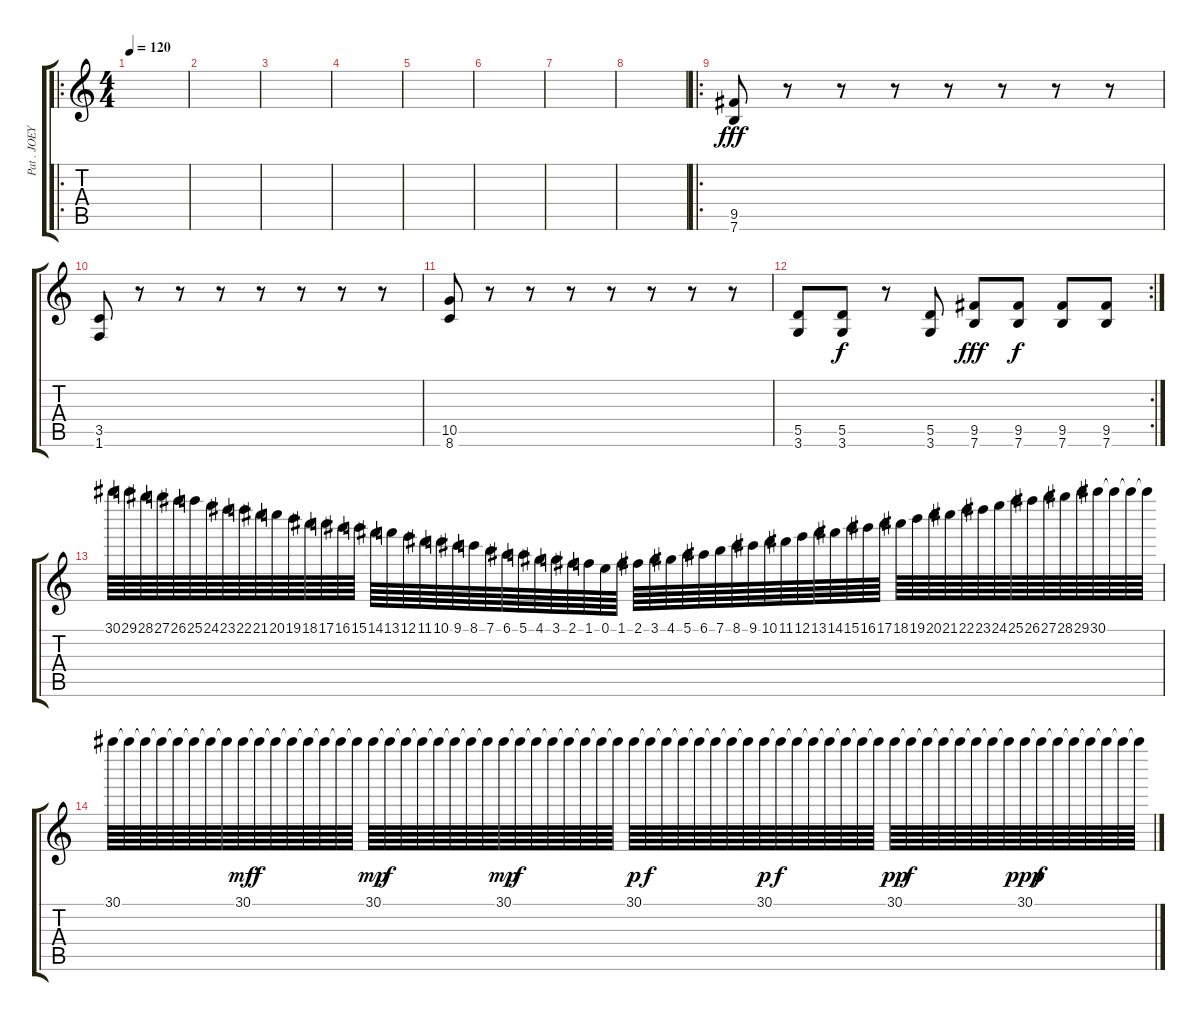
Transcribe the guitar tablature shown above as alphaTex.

\track ("Pat . JOEY  and  Jared" "Pat . JOEY") {instrument distortionguitar}
\staff {score tabs}
\tuning (E4 B3 G3 D3 A2 E2) {hide}
\ro
\ts (4 4)
\tempo 120
\clef g2
\ks c
|
|
|
|
|
|
|
|
\ro
(9.5 7.6).8{dy fff} r.8 r.8 r.8 r.8 r.8 r.8 r.8 |
(3.5 1.6).8 r.8 r.8 r.8 r.8 r.8 r.8 r.8 |
(10.5 8.6).8 r.8 r.8 r.8 r.8 r.8 r.8 r.8 |
\rc 2
(5.5 3.6).8 (5.5 3.6).8{dy f} r.8 (5.5 3.6).8 (9.5 7.6).8{dy fff} (9.5 7.6).8{dy f} (9.5 7.6).8 (9.5 7.6).8 |
30.1.64{instrument stringensemble1} 29.1.64 28.1.64 27.1.64 26.1.64 25.1.64 24.1.64 23.1.64 22.1.64 21.1.64 20.1.64 19.1.64 18.1.64 17.1.64 16.1.64 15.1.64 14.1.64 13.1.64 12.1.64 11.1.64 10.1.64 9.1.64 8.1.64 7.1.64 6.1.64 5.1.64 4.1.64 3.1.64 2.1.64 1.1.64 0.1.64 1.1.64 2.1.64 3.1.64 4.1.64 5.1.64 6.1.64 7.1.64 8.1.64 9.1.64 10.1.64 11.1.64 12.1.64 13.1.64 14.1.64 15.1.64 16.1.64 17.1.64 18.1.64 19.1.64 20.1.64 21.1.64 22.1.64 23.1.64 24.1.64 25.1.64 26.1.64 27.1.64 28.1.64 29.1.64 30.1.64 30.1{t}.64 30.1{t}.64 30.1{t}.64 |
30.1.64 30.1{t}.64 30.1{t}.64 30.1{t}.64 30.1{t}.64 30.1{t}.64 30.1{t}.64 30.1{t}.64 30.1.64{dy mf} 30.1{t}.64{dy f} 30.1{t}.64 30.1{t}.64 30.1{t}.64 30.1{t}.64 30.1{t}.64 30.1{t}.64 30.1.64{dy mp} 30.1{t}.64{dy f} 30.1{t}.64 30.1{t}.64 30.1{t}.64 30.1{t}.64 30.1{t}.64 30.1{t}.64 30.1.64{dy mp} 30.1{t}.64{dy f} 30.1{t}.64 30.1{t}.64 30.1{t}.64 30.1{t}.64 30.1{t}.64 30.1{t}.64 30.1.64{dy p} 30.1{t}.64{dy f} 30.1{t}.64 30.1{t}.64 30.1{t}.64 30.1{t}.64 30.1{t}.64 30.1{t}.64 30.1.64{dy p} 30.1{t}.64{dy f} 30.1{t}.64 30.1{t}.64 30.1{t}.64 30.1{t}.64 30.1{t}.64 30.1{t}.64 30.1.64{dy pp} 30.1{t}.64{dy f} 30.1{t}.64 30.1{t}.64 30.1{t}.64 30.1{t}.64 30.1{t}.64 30.1{t}.64 30.1.64{dy ppp} 30.1{t}.64{dy f} 30.1{t}.64 30.1{t}.64 30.1{t}.64 30.1{t}.64 30.1{t}.64 30.1{t}.64
